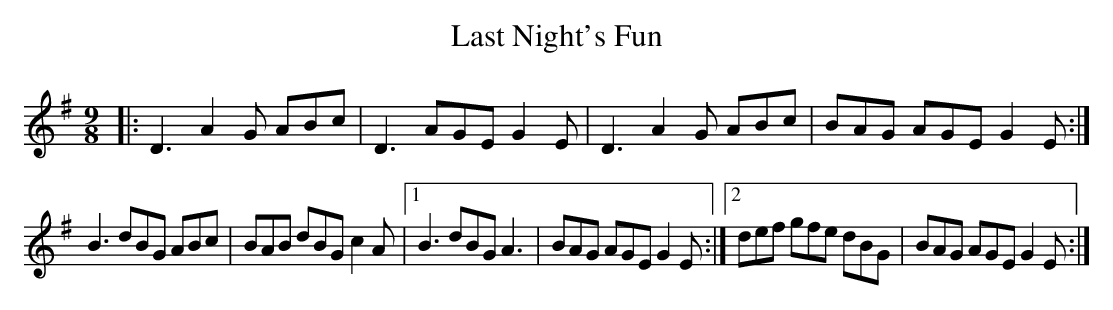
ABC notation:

X:1
T: Last Night's Fun
M: 9/8
L: 1/8
K: Dmix
|:D3 A2G ABc|D3 AGE G2E|D3 A2G ABc|BAG AGE G2E:|
B3 dBG ABc|BAB dBG c2A|1 B3 dBG A3|BAG AGE G2E:|2 def gfe dBG|BAG AGE G2E:|
